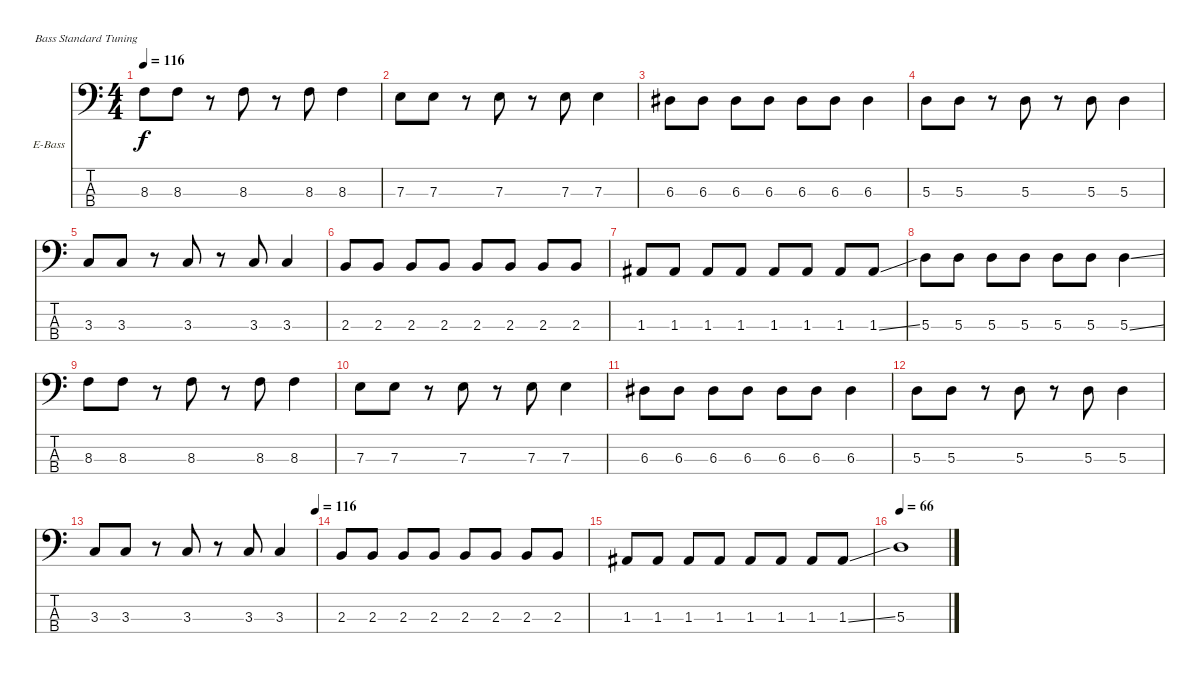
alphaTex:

\defaultSystemsLayout 4
\bracketExtendMode nobrackets
\firstSystemTrackNameOrientation horizontal
\otherSystemsTrackNameOrientation horizontal
\track ("Jeff Ament" "E-Bass") {instrument electricbassfinger}
\staff {score tabs}
\tuning (G2 D2 A1 E1)
\ts (4 4)
\tempo 116
\clef f4
\ks c
8.3.8{dy f} 8.3.8 r.8 8.3.8 r.8 8.3.8 8.3.4 |
7.3.8 7.3.8 r.8 7.3.8 r.8 7.3.8 7.3.4 |
6.3.8 6.3.8 6.3.8 6.3.8 6.3.8 6.3.8 6.3.4 |
5.3.8 5.3.8 r.8 5.3.8 r.8 5.3.8 5.3.4 |
3.3.8 3.3.8 r.8 3.3.8 r.8 3.3.8 3.3.4 |
2.3.8 2.3.8 2.3.8 2.3.8 2.3.8 2.3.8 2.3.8 2.3.8 |
1.3.8 1.3.8 1.3.8 1.3.8 1.3.8 1.3.8 1.3.8 1.3{ss}.8 |
5.3.8 5.3.8 5.3.8 5.3.8 5.3.8 5.3.8 5.3{ss}.4 |
8.3.8 8.3.8 r.8 8.3.8 r.8 8.3.8 8.3.4 |
7.3.8 7.3.8 r.8 7.3.8 r.8 7.3.8 7.3.4 |
6.3.8 6.3.8 6.3.8 6.3.8 6.3.8 6.3.8 6.3.4 |
5.3.8 5.3.8 r.8 5.3.8 r.8 5.3.8 5.3.4 |
\tempo (116 1)
3.3.8 3.3.8 r.8 3.3.8 r.8 3.3.8 3.3.4 |
2.3.8 2.3.8 2.3.8 2.3.8 2.3.8 2.3.8 2.3.8 2.3.8 |
1.3.8 1.3.8 1.3.8 1.3.8 1.3.8 1.3.8 1.3.8 1.3{ss}.8 |
\tempo 66
5.3.1
